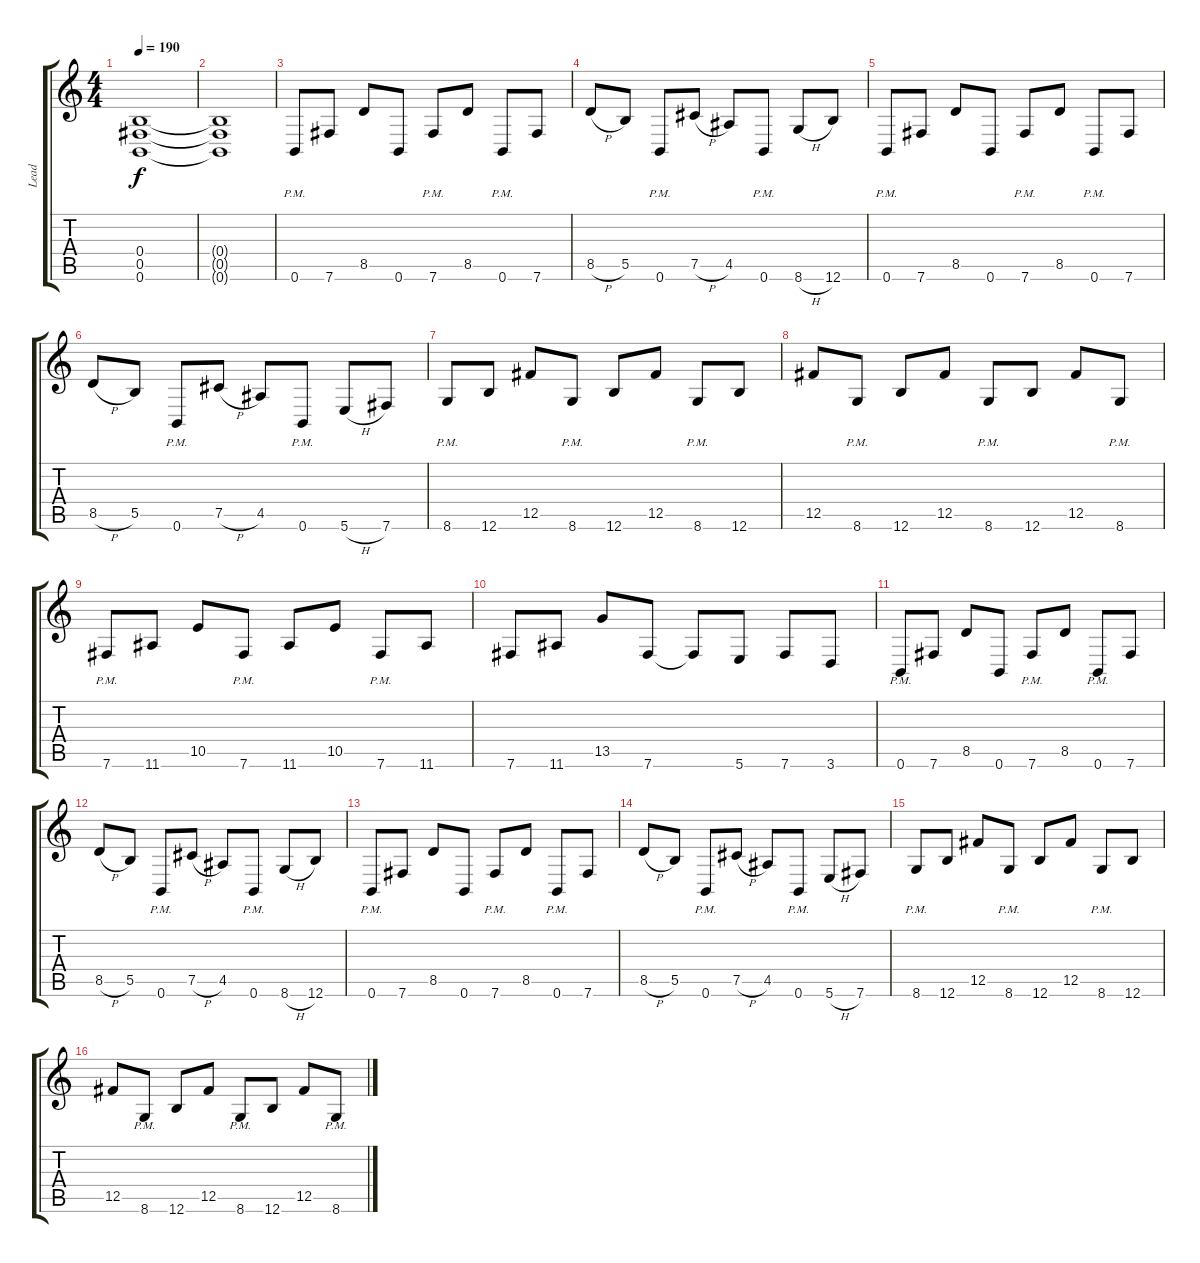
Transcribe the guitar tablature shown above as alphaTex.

\track ("Lead" "Lead") {instrument distortionguitar}
\staff {score tabs}
\tuning (Db4 Ab3 E3 B2 Gb2 B1) {hide}
\ts (4 4)
\tempo 190
\clef g2
\ks c
(0.4 0.5 0.6).1{dy f} |
(0.4{t} 0.5{t} 0.6{t}).1 |
0.6{pm}.8 7.6.8 8.5.8 0.6.8 7.6{pm}.8 8.5.8 0.6{pm}.8 7.6.8 |
8.5{h}.8 5.5.8 0.6{pm}.8 7.5{h}.8 4.5.8 0.6{pm}.8 8.6{h}.8 12.6.8 |
0.6{pm}.8 7.6.8 8.5.8 0.6.8 7.6{pm}.8 8.5.8 0.6{pm}.8 7.6.8 |
8.5{h}.8 5.5.8 0.6{pm}.8 7.5{h}.8 4.5.8 0.6{pm}.8 5.6{h}.8 7.6.8 |
8.6{pm}.8 12.6.8 12.5.8 8.6{pm}.8 12.6.8 12.5.8 8.6{pm}.8 12.6.8 |
12.5.8 8.6{pm}.8 12.6.8 12.5.8 8.6{pm}.8 12.6.8 12.5.8 8.6{pm}.8 |
7.6{pm}.8 11.6.8 10.5.8 7.6{pm}.8 11.6.8 10.5.8 7.6{pm}.8 11.6.8 |
7.6.8 11.6.8 13.5.8 7.6.8 7.6{t}.8 5.6.8 7.6.8 3.6.8 |
0.6{pm}.8 7.6.8 8.5.8 0.6.8 7.6{pm}.8 8.5.8 0.6{pm}.8 7.6.8 |
8.5{h}.8 5.5.8 0.6{pm}.8 7.5{h}.8 4.5.8 0.6{pm}.8 8.6{h}.8 12.6.8 |
0.6{pm}.8 7.6.8 8.5.8 0.6.8 7.6{pm}.8 8.5.8 0.6{pm}.8 7.6.8 |
8.5{h}.8 5.5.8 0.6{pm}.8 7.5{h}.8 4.5.8 0.6{pm}.8 5.6{h}.8 7.6.8 |
8.6{pm}.8 12.6.8 12.5.8 8.6{pm}.8 12.6.8 12.5.8 8.6{pm}.8 12.6.8 |
12.5.8 8.6{pm}.8 12.6.8 12.5.8 8.6{pm}.8 12.6.8 12.5.8 8.6{pm}.8
